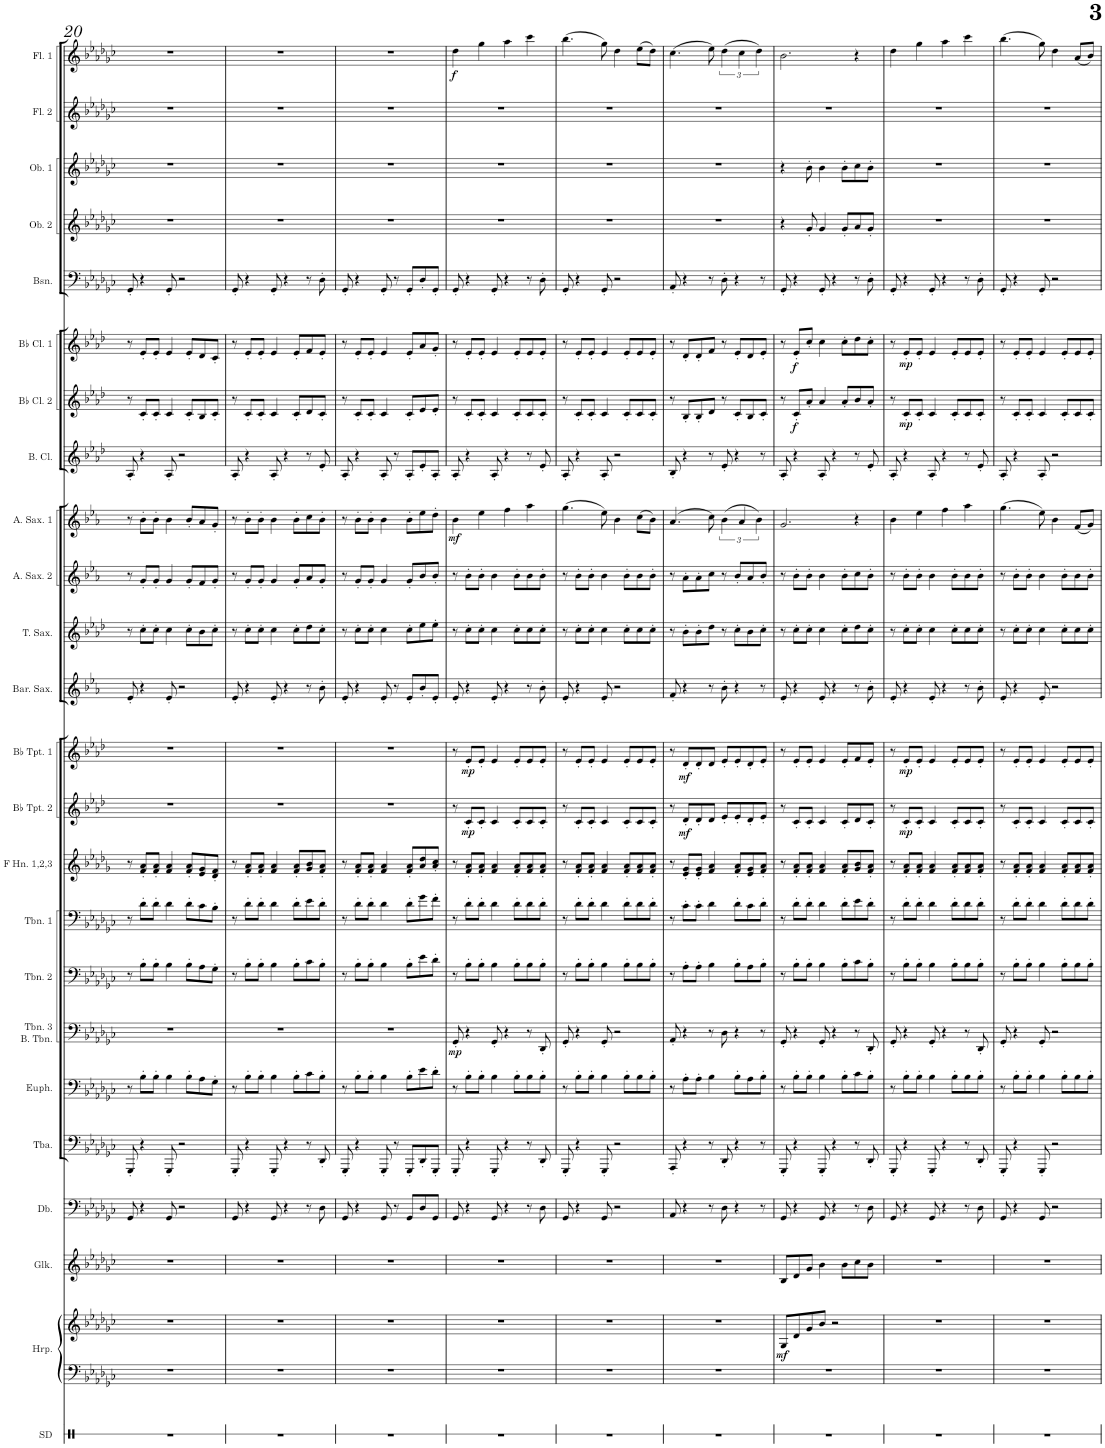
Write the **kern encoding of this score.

**kern	**kern	**kern	**dynam	**kern	**kern	**kern	**kern	**kern	**dynam	**kern	**kern	**kern	**kern	**dynam	**kern	**dynam	**kern	**kern	**kern	**kern	**dynam	**kern	**kern	**dynam	**kern	**dynam	**kern	**kern	**kern	**kern	**kern	**dynam
*part24	*part23	*part23	*part23	*part22	*part21	*part20	*part19	*part18	*part18	*part17	*part16	*part15	*part14	*part14	*part13	*part13	*part12	*part11	*part10	*part9	*part9	*part8	*part7	*part7	*part6	*part6	*part5	*part4	*part3	*part2	*part1	*part1
*staff25	*staff24	*staff23	*staff23/24	*staff22	*staff21	*staff20	*staff19	*staff18	*staff18	*staff17	*staff16	*staff15	*staff14	*staff14	*staff13	*staff13	*staff12	*staff11	*staff10	*staff9	*staff9	*staff8	*staff7	*staff7	*staff6	*staff6	*staff5	*staff4	*staff3	*staff2	*staff1	*staff1
*I"Snare Drum	*I"Harp	*	*	*I"Glockenspiel	*I"Double Bass	*I"Tuba	*I"Euphonium	*I"Trombone 3 &amp; Bass Trombone	*	*I"Trombone 2	*I"Trombone 1	*I"F Horn 1,2,3	*I"Bb Trumpet 2	*	*I"Bb Trumpet 1	*	*I"Baritone Saxophone	*I"Tenor Saxophone	*I"Alto Saxophone 2	*I"Alto Saxophone 1	*	*I"Bass Clarinet	*I"Bb Clarinet 2	*	*I"Bb Clarinet 1	*	*I"Bassoon	*I"Oboe 2	*I"Oboe 1	*I"Flute 2	*I"Flute 1	*
*I'SD	*I'Hrp.	*	*	*I'Glk.	*I'Db.	*I'Tba.	*I'Euph.	*I'Tbn. 3 B. Tbn.	*	*I'Tbn. 2	*I'Tbn. 1	*I'F Hn. 1,2,3	*I'Bb Tpt. 2	*	*I'Bb Tpt. 1	*	*I'Bar. Sax.	*I'T. Sax.	*I'A. Sax. 2	*I'A. Sax. 1	*	*I'B. Cl.	*I'Bb Cl. 2	*	*I'Bb Cl. 1	*	*I'Bsn.	*I'Ob. 2	*I'Ob. 1	*I'Fl. 2	*I'Fl. 1	*
!!LO:PB:g=z
*clefX	*clefF4	*clefG2	*	*clefG2	*clefF4	*clefF4	*clefF4	*clefF4	*	*clefF4	*clefF4	*clefG2	*clefG2	*	*clefG2	*	*clefG2	*clefG2	*clefG2	*clefG2	*	*clefG2	*clefG2	*	*clefG2	*	*clefF4	*clefG2	*clefG2	*clefG2	*clefG2	*
*	*	*	*	*Trd-14c-24	*Trd7c12	*	*	*	*	*	*	*Trd4c7	*Trd1c2	*	*Trd1c2	*	*Trd12c21	*Trd8c14	*Trd5c9	*Trd5c9	*	*Trd8c14	*Trd1c2	*	*Trd1c2	*	*	*	*	*	*	*
*k[]	*k[b-e-a-d-g-c-]	*k[b-e-a-d-g-c-]	*	*k[b-e-a-d-g-c-]	*k[b-e-a-d-g-c-]	*k[b-e-a-d-g-c-]	*k[b-e-a-d-g-c-]	*k[b-e-a-d-g-c-]	*	*k[b-e-a-d-g-c-]	*k[b-e-a-d-g-c-]	*k[b-e-a-d-g-]	*k[b-e-a-d-]	*	*k[b-e-a-d-]	*	*k[b-e-a-]	*k[b-e-a-d-]	*k[b-e-a-]	*k[b-e-a-]	*	*k[b-e-a-d-]	*k[b-e-a-d-]	*	*k[b-e-a-d-]	*	*k[b-e-a-d-g-c-]	*k[b-e-a-d-g-c-]	*k[b-e-a-d-g-c-]	*k[b-e-a-d-g-c-]	*k[b-e-a-d-g-c-]	*
*M4/4	*M4/4	*M4/4	*	*M4/4	*M4/4	*M4/4	*M4/4	*M4/4	*	*M4/4	*M4/4	*M4/4	*M4/4	*	*M4/4	*	*M4/4	*M4/4	*M4/4	*M4/4	*	*M4/4	*M4/4	*	*M4/4	*	*M4/4	*M4/4	*M4/4	*M4/4	*M4/4	*
=20	=20	=20	=20	=20	=20	=20	=20	=20	=20	=20	=20	=20	=20	=20	=20	=20	=20	=20	=20	=20	=20	=20	=20	=20	=20	=20	=20	=20	=20	=20	=20	=20
1r	1r	1r	.	1r	8GG-/	8GGG-'/	8r	1r	.	8r	8r	8r	1r	.	1r	.	8e-'/	8r	8r	8r	.	8A-'/	8r	.	8r	.	8GG-'/	1r	1r	1r	1r	.
.	.	.	.	.	4r	4r	8B-'\L	.	.	8B-'\L	8d-'\L	8f/' 8a-/'L	.	.	.	.	4r	8cc'\L	8g'/L	8b-'\L	.	4r	8c'/L	.	8e-'/L	.	4r	.	.	.	.	.
.	.	.	.	.	.	.	8B-'\J	.	.	8B-'\J	8d-'\J	8f/' 8a-/'J	.	.	.	.	.	8cc'\J	8g'/J	8b-'\J	.	.	8c'/J	.	8e-'/J	.	.	.	.	.	.	.
.	.	.	.	.	8GG-/	8GGG-'/	4B-\	.	.	4B-\	4d-\	4f/ 4a-/	.	.	.	.	8e-'/	4cc\	4g/	4b-\	.	8A-'/	4c/	.	4e-/	.	8GG-'/	.	.	.	.	.
.	.	.	.	.	2r	2r	.	.	.	.	.	.	.	.	.	.	2r	.	.	.	.	2r	.	.	.	.	2r	.	.	.	.	.
.	.	.	.	.	.	.	8B-'\L	.	.	8B-'\L	8d-'\L	8f/' 8a-/'L	.	.	.	.	.	8cc'\L	8g'/L	8b-'/L	.	.	8c'/L	.	8e-'/L	.	.	.	.	.	.	.
.	.	.	.	.	.	.	8A-\	.	.	8A-\	8c-\	8e-/ 8g-/	.	.	.	.	.	8b-\	8f/	8a-/	.	.	8B-/	.	8d-/	.	.	.	.	.	.	.
.	.	.	.	.	.	.	8G-'\J	.	.	8G-'\J	8B-'\J	8d-/' 8f/'J	.	.	.	.	.	8cc'\J	8g'/J	8g'/J	.	.	8c'/J	.	8c'/J	.	.	.	.	.	.	.
=21	=21	=21	=21	=21	=21	=21	=21	=21	=21	=21	=21	=21	=21	=21	=21	=21	=21	=21	=21	=21	=21	=21	=21	=21	=21	=21	=21	=21	=21	=21	=21	=21
1r	1r	1r	.	1r	8GG-/	8GGG-'/	8r	1r	.	8r	8r	8r	1r	.	1r	.	8e-'/	8r	8r	8r	.	8A-'/	8r	.	8r	.	8GG-'/	1r	1r	1r	1r	.
.	.	.	.	.	4r	4r	8B-'\L	.	.	8B-'\L	8d-'\L	8f/' 8a-/'L	.	.	.	.	4r	8cc'\L	8g'/L	8b-'\L	.	4r	8c'/L	.	8e-'/L	.	4r	.	.	.	.	.
.	.	.	.	.	.	.	8B-'\J	.	.	8B-'\J	8d-'\J	8f/' 8a-/'J	.	.	.	.	.	8cc'\J	8g'/J	8b-'\J	.	.	8c'/J	.	8e-'/J	.	.	.	.	.	.	.
.	.	.	.	.	8GG-/	8GGG-'/	4B-\	.	.	4B-\	4d-\	4f/ 4a-/	.	.	.	.	8e-'/	4cc\	4g/	4b-\	.	8A-'/	4c/	.	4e-/	.	8GG-'/	.	.	.	.	.
.	.	.	.	.	4r	4r	.	.	.	.	.	.	.	.	.	.	4r	.	.	.	.	4r	.	.	.	.	4r	.	.	.	.	.
.	.	.	.	.	.	.	8B-'\L	.	.	8B-'\L	8d-'\L	8f/' 8a-/'L	.	.	.	.	.	8cc'\L	8g'/L	8b-'\L	.	.	8c'/L	.	8e-'/L	.	.	.	.	.	.	.
.	.	.	.	.	8r	8r	8c-\	.	.	8c-\	8e-\	8g-/ 8b-/	.	.	.	.	8r	8dd-\	8a-/	8cc\	.	8r	8d-/	.	8f/	.	8r	.	.	.	.	.
.	.	.	.	.	8D-\	8DD-'/	8B-'\J	.	.	8B-'\J	8d-'\J	8f/' 8a-/'J	.	.	.	.	8b-'\	8cc'\J	8g'/J	8b-'\J	.	8e-'/	8c'/J	.	8e-'/J	.	8D-'\	.	.	.	.	.
=22	=22	=22	=22	=22	=22	=22	=22	=22	=22	=22	=22	=22	=22	=22	=22	=22	=22	=22	=22	=22	=22	=22	=22	=22	=22	=22	=22	=22	=22	=22	=22	=22
1r	1r	1r	.	1r	8GG-/	8GGG-'/	8r	1r	.	8r	8r	8r	1r	.	1r	.	8e-'/	8r	8r	8r	.	8A-'/	8r	.	8r	.	8GG-'/	1r	1r	1r	1r	.
.	.	.	.	.	4r	4r	8B-'\L	.	.	8B-'\L	8d-'\L	8f/' 8a-/'L	.	.	.	.	4r	8cc'\L	8g'/L	8b-'\L	.	4r	8c'/L	.	8e-'/L	.	4r	.	.	.	.	.
.	.	.	.	.	.	.	8B-'\J	.	.	8B-'\J	8d-'\J	8f/' 8a-/'J	.	.	.	.	.	8cc'\J	8g'/J	8b-'\J	.	.	8c'/J	.	8e-'/J	.	.	.	.	.	.	.
.	.	.	.	.	8GG-/	8GGG-'/	4B-\	.	.	4B-\	4d-\	4f/ 4a-/	.	.	.	.	8e-'/	4cc\	4g/	4b-\	.	8A-'/	4c/	.	4e-/	.	8GG-'/	.	.	.	.	.
.	.	.	.	.	8r	8r	.	.	.	.	.	.	.	.	.	.	8r	.	.	.	.	8r	.	.	.	.	8r	.	.	.	.	.
.	.	.	.	.	8GG-/L	8GGG-'/L	8B-'\L	.	.	8B-'\L	8d-'\L	8f/' 8a-/'L	.	.	.	.	8e-'/L	8cc'\L	8g'/L	8b-'\L	.	8A-'/L	8c'/L	.	8e-'/L	.	8GG-'/L	.	.	.	.	.
.	.	.	.	.	8D-/	8DD-'/	8e-\	.	.	8e-\	8g-\	8a-/ 8dd-/	.	.	.	.	8b-'/	8ee-\	8b-/	8ee-\	.	8e-'/	8e-/	.	8a-/	.	8D-'/	.	.	.	.	.
.	.	.	.	.	8GG-/J	8GGG-'/J	8d-'\J	.	.	8d-'\J	8f'\J	8a-/' 8cc/'J	.	.	.	.	8e-'/J	8ee-'\J	8b-'/J	8dd'\J	.	8A-'/J	8e-'/J	.	8g'/J	.	8GG-'/J	.	.	.	.	.
=23	=23	=23	=23	=23	=23	=23	=23	=23	=23	=23	=23	=23	=23	=23	=23	=23	=23	=23	=23	=23	=23	=23	=23	=23	=23	=23	=23	=23	=23	=23	=23	=23
!	!	!	!	!	!	!	!	!	!LO:DY:b	!	!	!	!	!	!	!	!	!	!	!	!LO:DY:b	!	!	!	!	!	!	!	!	!	!	!LO:DY:b
1r	1r	1r	.	1r	8GG-/	8GGG-'/	8r	8GG-'/	mp	8r	8r	8r	8r	.	8r	.	8e-'/	8r	8r	4b-\	mf	8A-'/	8r	.	8r	.	8GG-'/	1r	1r	1r	4dd-\	f
!	!	!	!	!	!	!	!	!	!	!	!	!	!	!LO:DY:b	!	!LO:DY:b	!	!	!	!	!	!	!	!	!	!	!	!	!	!	!	!
.	.	.	.	.	4r	4r	8B-'\L	4r	.	8B-'\L	8d-'\L	8f/' 8a-/'L	8c'/L	mp	8e-'/L	mp	4r	8cc'\L	8b-'\L	.	.	4r	8c'/L	.	8e-'/L	.	4r	.	.	.	.	.
.	.	.	.	.	.	.	8B-'\J	.	.	8B-'\J	8d-'\J	8f/' 8a-/'J	8c'/J	.	8e-'/J	.	.	8cc'\J	8b-'\J	4ee-\	.	.	8c'/J	.	8e-'/J	.	.	.	.	.	4gg-\	.
.	.	.	.	.	8GG-/	8GGG-'/	4B-\	8GG-'/	.	4B-\	4d-\	4f/ 4a-/	4c/	.	4e-/	.	8e-'/	4cc\	4b-\	.	.	8A-'/	4c/	.	4e-/	.	8GG-'/	.	.	.	.	.
.	.	.	.	.	4r	4r	.	4r	.	.	.	.	.	.	.	.	4r	.	.	4ff\	.	4r	.	.	.	.	4r	.	.	.	4aa-\	.
.	.	.	.	.	.	.	8B-'\L	.	.	8B-'\L	8d-'\L	8f/' 8a-/'L	8c'/L	.	8e-'/L	.	.	8cc'\L	8b-'\L	.	.	.	8c'/L	.	8e-'/L	.	.	.	.	.	.	.
.	.	.	.	.	8r	8r	8B-\	8r	.	8B-\	8d-\	8f/ 8a-/	8c/	.	8e-/	.	8r	8cc\	8b-\	4aa-\	.	8r	8c/	.	8e-/	.	8r	.	.	.	4ccc-\	.
.	.	.	.	.	8D-\	8DD-'/	8B-'\J	8DD-'/	.	8B-'\J	8d-'\J	8f/' 8a-/'J	8c'/J	.	8e-'/J	.	8b-'\	8cc'\J	8b-'\J	.	.	8e-'/	8c'/J	.	8e-'/J	.	8D-'\	.	.	.	.	.
=24	=24	=24	=24	=24	=24	=24	=24	=24	=24	=24	=24	=24	=24	=24	=24	=24	=24	=24	=24	=24	=24	=24	=24	=24	=24	=24	=24	=24	=24	=24	=24	=24
1r	1r	1r	.	1r	8GG-/	8GGG-'/	8r	8GG-'/	.	8r	8r	8r	8r	.	8r	.	8e-'/	8r	8r	(4.gg\	.	8A-'/	8r	.	8r	.	8GG-'/	1r	1r	1r	(4.bb-\	.
.	.	.	.	.	4r	4r	8B-'\L	4r	.	8B-'\L	8d-'\L	8f/' 8a-/'L	8c'/L	.	8e-'/L	.	4r	8cc'\L	8b-'\L	.	.	4r	8c'/L	.	8e-'/L	.	4r	.	.	.	.	.
.	.	.	.	.	.	.	8B-'\J	.	.	8B-'\J	8d-'\J	8f/' 8a-/'J	8c'/J	.	8e-'/J	.	.	8cc'\J	8b-'\J	.	.	.	8c'/J	.	8e-'/J	.	.	.	.	.	.	.
.	.	.	.	.	8GG-/	8GGG-'/	4B-\	8GG-'/	.	4B-\	4d-\	4f/ 4a-/	4c/	.	4e-/	.	8e-'/	4cc\	4b-\	8ee-\)	.	8A-'/	4c/	.	4e-/	.	8GG-'/	.	.	.	8gg-\)	.
.	.	.	.	.	2r	2r	.	2r	.	.	.	.	.	.	.	.	2r	.	.	4b-\	.	2r	.	.	.	.	2r	.	.	.	4dd-\	.
.	.	.	.	.	.	.	8B-'\L	.	.	8B-'\L	8d-'\L	8f/' 8a-/'L	8c'/L	.	8e-'/L	.	.	8cc'\L	8b-'\L	.	.	.	8c'/L	.	8e-'/L	.	.	.	.	.	.	.
.	.	.	.	.	.	.	8B-\	.	.	8B-\	8d-\	8f/ 8a-/	8c/	.	8e-/	.	.	8cc\	8b-\	(8cc\L	.	.	8c/	.	8e-/	.	.	.	.	.	(8ee-\L	.
.	.	.	.	.	.	.	8B-'\J	.	.	8B-'\J	8d-'\J	8f/' 8a-/'J	8c'/J	.	8e-'/J	.	.	8cc'\J	8b-'\J	8b-\J)	.	.	8c'/J	.	8e-'/J	.	.	.	.	.	8dd-\J)	.
=25	=25	=25	=25	=25	=25	=25	=25	=25	=25	=25	=25	=25	=25	=25	=25	=25	=25	=25	=25	=25	=25	=25	=25	=25	=25	=25	=25	=25	=25	=25	=25	=25
1r	1r	1r	.	1r	8AA-/	8AAA-'/	8r	8AA-'/	.	8r	8r	8r	8r	.	8r	.	8f'/	8r	8r	(4.a-/	.	8B-'/	8r	.	8r	.	8AA-'/	1r	1r	1r	(4.cc-\	.
!	!	!	!	!	!	!	!	!	!	!	!	!	!	!LO:DY:b	!	!LO:DY:b	!	!	!	!	!	!	!	!	!	!	!	!	!	!	!	!
.	.	.	.	.	4r	4r	8A-'\L	4r	.	8A-'\L	8c-'\L	8e-/' 8g-/'L	8d-'/L	mf	8d-'/L	mf	4r	8b-'\L	8a-'\L	.	.	4r	8B-'/L	.	8d-'/L	.	4r	.	.	.	.	.
.	.	.	.	.	.	.	8A-'\J	.	.	8A-'\J	8c-'\J	8e-/' 8g-/'J	8d-'/	.	8d-'/	.	.	8b-'\	8a-'\	.	.	.	8B-'/	.	8d-'/	.	.	.	.	.	.	.
.	.	.	.	.	8r	8r	4B-\	8r	.	4B-\	4d-\	4f/ 4a-/	8d-/J	.	8d-/J	.	8r	8dd-\J	8cc\J	8cc\)	.	8r	8d-/J	.	8f/J	.	8r	.	.	.	8ee-\)	.
.	.	.	.	.	8D-\	8DD-'/	.	8D-\	.	.	.	.	8e-'/L	.	8e-'/L	.	8b-'\	8r	8r	(6b-\	.	8e-'/	8r	.	8r	.	8D-'\	.	.	.	(6dd-\	.
.	.	.	.	.	4r	4r	8B-'\L	4r	.	8B-'\L	8d-'\L	8f/' 8a-/'L	8e-'/	.	8e-'/	.	4r	8cc'\L	8b-'/L	.	.	4r	8c'/L	.	8e-'/L	.	4r	.	.	.	.	.
.	.	.	.	.	.	.	.	.	.	.	.	.	.	.	.	.	.	.	.	6a-/	.	.	.	.	.	.	.	.	.	.	6cc-\	.
.	.	.	.	.	.	.	8A-\	.	.	8A-\	8c-\	8e-/ 8g-/	8d-'/	.	8d-'/	.	.	8b-\	8a-/	.	.	.	8B-/	.	8d-/	.	.	.	.	.	.	.
.	.	.	.	.	.	.	.	.	.	.	.	.	.	.	.	.	.	.	.	6b-\)	.	.	.	.	.	.	.	.	.	.	6dd-\)	.
.	.	.	.	.	8r	8r	8B-'\J	8r	.	8B-'\J	8d-'\J	8f/' 8a-/'J	8e-'/J	.	8e-'/J	.	8r	8cc'\J	8b-'/J	.	.	8r	8c'/J	.	8e-'/J	.	8r	.	.	.	.	.
=26	=26	=26	=26	=26	=26	=26	=26	=26	=26	=26	=26	=26	=26	=26	=26	=26	=26	=26	=26	=26	=26	=26	=26	=26	=26	=26	=26	=26	=26	=26	=26	=26
!	!	!	!LO:DY:b	!	!	!	!	!	!	!	!	!	!	!	!	!	!	!	!	!	!	!	!	!	!	!	!	!	!	!	!	!
1r	1r	8G-/L	mf	8B-/L	8GG-/	8GGG-'/	8r	8GG-'/	.	8r	8r	8r	8r	.	8r	.	8e-'/	8r	8r	2.g/	.	8A-'/	8r	.	8r	.	8GG-'/	4r	4r	1r	2.b-\	.
!	!	!	!	!	!	!	!	!	!	!	!	!	!	!	!	!	!	!	!	!	!	!	!	!LO:DY:b	!	!LO:DY:b	!	!	!	!	!	!
.	.	8d-/	.	8d-/	4r	4r	8B-'\L	4r	.	8B-'\L	8d-'\L	8f/' 8a-/'L	8c'/L	.	8e-'/L	.	4r	8cc'\L	8b-'\L	.	.	4r	8c'/L	f	8e-'/L	f	4r	.	.	.	.	.
.	.	8g-/	.	8g-/J	.	.	8B-'\J	.	.	8B-'\J	8d-'\J	8f/' 8a-/'J	8c'/J	.	8e-'/J	.	.	8cc'\J	8b-'\J	.	.	.	8a-'/J	.	8cc'/J	.	.	8g-'/	8b-'\	.	.	.
.	.	8b-/J	.	4b-\	8GG-/	8GGG-'/	4B-\	8GG-'/	.	4B-\	4d-\	4f/ 4a-/	4c/	.	4e-/	.	8e-'/	4cc\	4b-\	.	.	8A-'/	4a-/	.	4cc\	.	8GG-'/	4g-/	4b-\	.	.	.
.	.	2r	.	.	4r	4r	.	4r	.	.	.	.	.	.	.	.	4r	.	.	.	.	4r	.	.	.	.	4r	.	.	.	.	.
.	.	.	.	8b-\L	.	.	8B-'\L	.	.	8B-'\L	8d-'\L	8f/' 8a-/'L	8c'/L	.	8e-'/L	.	.	8cc'\L	8b-'\L	.	.	.	8a-'/L	.	8cc'\L	.	.	8g-'/L	8b-'\L	.	.	.
.	.	.	.	8cc-\	8r	8r	8c-\	8r	.	8c-\	8e-\	8g-/ 8b-/	8d-/	.	8f/	.	8r	8dd-\	8cc\	4r	.	8r	8b-/	.	8dd-\	.	8r	8a-/	8cc-\	.	4r	.
.	.	.	.	8b-\J	8D-\	8DD-'/	8B-'\J	8DD-'/	.	8B-'\J	8d-'\J	8f/' 8a-/'J	8c'/J	.	8e-'/J	.	8b-'\	8cc'\J	8b-'\J	.	.	8e-'/	8a-'/J	.	8cc'\J	.	8D-'\	8g-'/J	8b-'\J	.	.	.
=27	=27	=27	=27	=27	=27	=27	=27	=27	=27	=27	=27	=27	=27	=27	=27	=27	=27	=27	=27	=27	=27	=27	=27	=27	=27	=27	=27	=27	=27	=27	=27	=27
1r	1r	1r	.	1r	8GG-/	8GGG-'/	8r	8GG-'/	.	8r	8r	8r	8r	.	8r	.	8e-'/	8r	8r	4b-\	.	8A-'/	8r	.	8r	.	8GG-'/	1r	1r	1r	4dd-\	.
!	!	!	!	!	!	!	!	!	!	!	!	!	!	!LO:DY:b	!	!LO:DY:b	!	!	!	!	!	!	!	!LO:DY:b	!	!LO:DY:b	!	!	!	!	!	!
.	.	.	.	.	4r	4r	8B-'\L	4r	.	8B-'\L	8d-'\L	8f/' 8a-/'L	8c'/L	mp	8e-'/L	mp	4r	8cc'\L	8b-'\L	.	.	4r	8c'/L	mp	8e-'/L	mp	4r	.	.	.	.	.
.	.	.	.	.	.	.	8B-'\J	.	.	8B-'\J	8d-'\J	8f/' 8a-/'J	8c'/J	.	8e-'/J	.	.	8cc'\J	8b-'\J	4ee-\	.	.	8c'/J	.	8e-'/J	.	.	.	.	.	4gg-\	.
.	.	.	.	.	8GG-/	8GGG-'/	4B-\	8GG-'/	.	4B-\	4d-\	4f/ 4a-/	4c/	.	4e-/	.	8e-'/	4cc\	4b-\	.	.	8A-'/	4c/	.	4e-/	.	8GG-'/	.	.	.	.	.
.	.	.	.	.	4r	4r	.	4r	.	.	.	.	.	.	.	.	4r	.	.	4ff\	.	4r	.	.	.	.	4r	.	.	.	4aa-\	.
.	.	.	.	.	.	.	8B-'\L	.	.	8B-'\L	8d-'\L	8f/' 8a-/'L	8c'/L	.	8e-'/L	.	.	8cc'\L	8b-'\L	.	.	.	8c'/L	.	8e-'/L	.	.	.	.	.	.	.
.	.	.	.	.	8r	8r	8B-\	8r	.	8B-\	8d-\	8f/ 8a-/	8c/	.	8e-/	.	8r	8cc\	8b-\	4aa-\	.	8r	8c/	.	8e-/	.	8r	.	.	.	4ccc-\	.
.	.	.	.	.	8D-\	8DD-'/	8B-'\J	8DD-'/	.	8B-'\J	8d-'\J	8f/' 8a-/'J	8c'/J	.	8e-'/J	.	8b-'\	8cc'\J	8b-'\J	.	.	8e-'/	8c'/J	.	8e-'/J	.	8D-'\	.	.	.	.	.
=28	=28	=28	=28	=28	=28	=28	=28	=28	=28	=28	=28	=28	=28	=28	=28	=28	=28	=28	=28	=28	=28	=28	=28	=28	=28	=28	=28	=28	=28	=28	=28	=28
1r	1r	1r	.	1r	8GG-/	8GGG-'/	8r	8GG-'/	.	8r	8r	8r	8r	.	8r	.	8e-'/	8r	8r	(4.gg\	.	8A-'/	8r	.	8r	.	8GG-'/	1r	1r	1r	(4.bb-\	.
.	.	.	.	.	4r	4r	8B-'\L	4r	.	8B-'\L	8d-'\L	8f/' 8a-/'L	8c'/L	.	8e-'/L	.	4r	8cc'\L	8b-'\L	.	.	4r	8c'/L	.	8e-'/L	.	4r	.	.	.	.	.
.	.	.	.	.	.	.	8B-'\J	.	.	8B-'\J	8d-'\J	8f/' 8a-/'J	8c'/J	.	8e-'/J	.	.	8cc'\J	8b-'\J	.	.	.	8c'/J	.	8e-'/J	.	.	.	.	.	.	.
.	.	.	.	.	8GG-/	8GGG-'/	4B-\	8GG-'/	.	4B-\	4d-\	4f/ 4a-/	4c/	.	4e-/	.	8e-'/	4cc\	4b-\	8ee-\)	.	8A-'/	4c/	.	4e-/	.	8GG-'/	.	.	.	8gg-\)	.
.	.	.	.	.	2r	2r	.	2r	.	.	.	.	.	.	.	.	2r	.	.	4b-\	.	2r	.	.	.	.	2r	.	.	.	4dd-\	.
.	.	.	.	.	.	.	8B-'\L	.	.	8B-'\L	8d-'\L	8f/' 8a-/'L	8c'/L	.	8e-'/L	.	.	8cc'\L	8b-'\L	.	.	.	8c'/L	.	8e-'/L	.	.	.	.	.	.	.
.	.	.	.	.	.	.	8B-\	.	.	8B-\	8d-\	8f/ 8a-/	8c/	.	8e-/	.	.	8cc\	8b-\	(8f/L	.	.	8c/	.	8e-/	.	.	.	.	.	(8a-/L	.
.	.	.	.	.	.	.	8B-'\J	.	.	8B-'\J	8d-'\J	8f/' 8a-/'J	8c'/J	.	8e-'/J	.	.	8cc'\J	8b-'\J	8g/J)	.	.	8c'/J	.	8e-'/J	.	.	.	.	.	8b-/J)	.
=	=	=	=	=	=	=	=	=	=	=	=	=	=	=	=	=	=	=	=	=	=	=	=	=	=	=	=	=	=	=	=	=
*-	*-	*-	*-	*-	*-	*-	*-	*-	*-	*-	*-	*-	*-	*-	*-	*-	*-	*-	*-	*-	*-	*-	*-	*-	*-	*-	*-	*-	*-	*-	*-	*-
